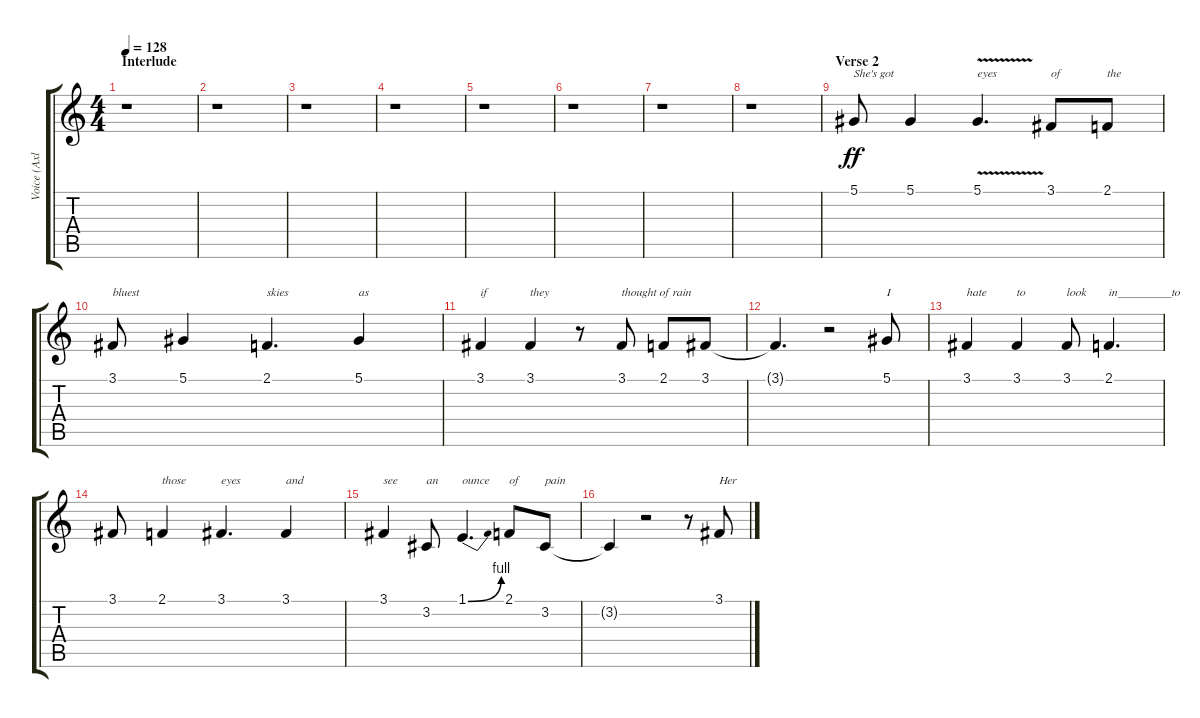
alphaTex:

\track ("Voice (Axl)" "Voice (Axl") {instrument lead2sawtooth}
\staff {score tabs}
\tuning (Eb4 Bb3 Gb3 Db3 Ab2 Eb2) {hide}
\ts (4 4)
\section ("" "Interlude")
\tempo 128
\clef g2
\ks c
r.1{dy ff} |
r.1 |
r.1 |
r.1 |
r.1 |
r.1 |
r.1 |
r.1 |
\section ("" "Verse 2")
5.1.8{txt "She's got "} 5.1.4 5.1{v}.4{d txt "eyes"} 3.1.8{txt "of"} 2.1.8{txt "the"} |
3.1.8{txt "bluest"} 5.1.4 2.1.4{d txt "skies"} 5.1.4{txt "as"} |
3.1.4{txt "if"} 3.1.4{txt "they"} r.8 3.1.8{txt "thought of rain"} 2.1.8 3.1.8 |
3.1{t}.4{d} r.2 5.1.8{txt "I"} |
3.1.4{txt "hate"} 3.1.4{txt "to"} 3.1.8{txt "look"} 2.1.4{d txt "in_________to"} |
3.1.8 2.1.4{txt "those"} 3.1.4{d txt "eyes"} 3.1.4{txt "and"} |
3.1.4{txt "see"} 3.2.8{txt "an"} 1.1{be (bend 0 0 60 4)}.4{d txt "ounce"} 2.1.8{txt "of"} 3.2.8{txt "pain"} |
3.2{t}.4 r.2 r.8 3.1.8{txt "Her"}
